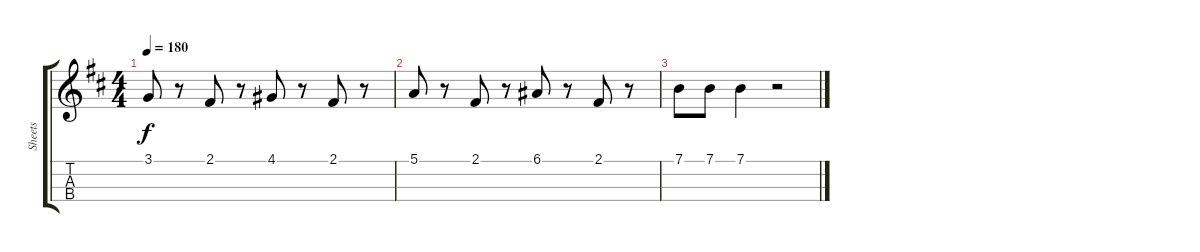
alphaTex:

\track ("Sheets" "Sheets") {instrument trombone}
\staff {score tabs}
\tuning (E4 B3 G3 D3) {hide}
\ts (4 4)
\tempo 180
\clef g2
\ks d
3.1.8{dy f} r.8 2.1.8 r.8 4.1.8 r.8 2.1.8 r.8 |
5.1.8 r.8 2.1.8 r.8 6.1.8 r.8 2.1.8 r.8 |
7.1.8 7.1.8 7.1.4 r.2
